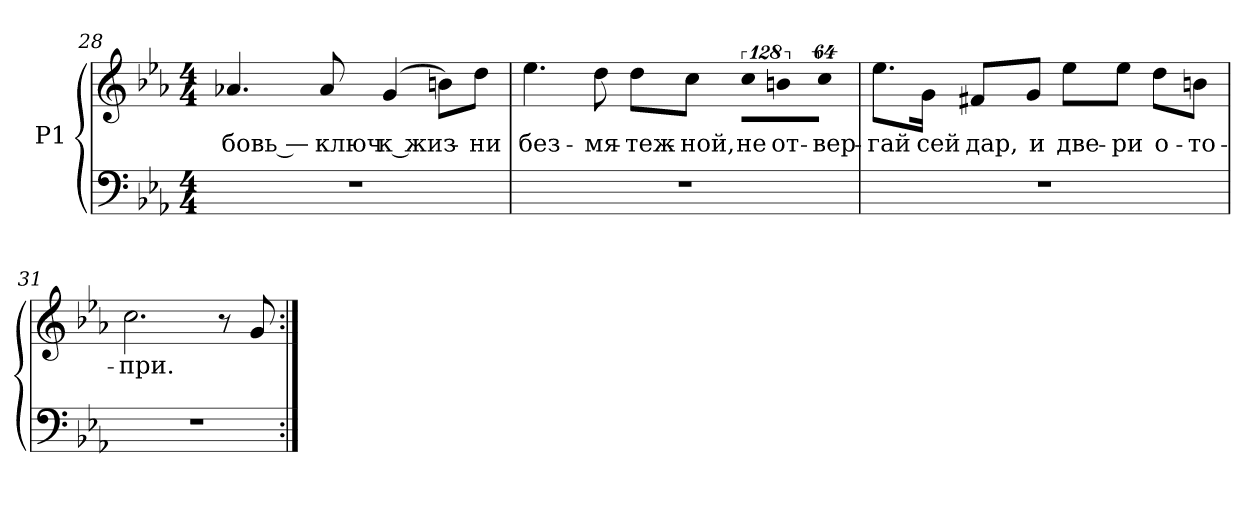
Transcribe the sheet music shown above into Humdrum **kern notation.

**kern	**kern	**text
*part1	*part1	*part1
*staff2	*staff1	*staff1
*I"P1	*	*
*clefF4	*clefG2	*
*k[b-e-a-]	*k[b-e-a-]	*
*c:	*c:	*
*M4/4	*M4/4	*
=28	=28	=28
!	!	!LO:LY:b:color=#000000
1r	4.a-Xi/	-бовь —
!	!	!LO:LY:b:color=#000000
.	8a-i/	ключ
!	!	!LO:LY:b:color=#000000
.	(4gi/	к жиз-
.	8bni\L)	.
!	!	!LO:LY:b:color=#000000
.	8ddi\J	-ни
!!LO:LB:g=z
=29	=29	=29
!	!	!LO:LY:b:color=#000000
1r	4.ee-i\	без-
!	!	!LO:LY:b:color=#000000
.	8ddi\	-мя-
!	!	!LO:LY:b:color=#000000
.	8ddi\L	-теж-
!	!	!LO:LY:b:color=#000000
.	8cci\J	-ной,
!	!LO:N:vis=8	!
!	!	!LO:LY:b:color=#000000
.	1024%85cci\L	не
!	!LO:N:vis=8	!
!	!	!LO:LY:b:color=#000000
.	1024%85bni\	от-
!	!LO:N:vis=8	!
!	!	!LO:LY:b:color=#000000
.	512%43cci\J	-вер-
=30	=30	=30
!	!	!LO:LY:b:color=#000000
1r	8.ee-i\L	-гай
!	!	!LO:LY:b:color=#000000
.	16gi\Jk	сей
!	!	!LO:LY:b:color=#000000
.	8f#Xi/L	дар,
!	!	!LO:LY:b:color=#000000
.	8gi/J	и
!	!	!LO:LY:b:color=#000000
.	8ee-i\L	две-
!	!	!LO:LY:b:color=#000000
.	8ee-i\J	-ри
!	!	!LO:LY:b:color=#000000
.	8ddi\L	о-
!	!	!LO:LY:b:color=#000000
.	8bni\J	-то-
=31	=31	=31
!	!	!LO:LY:b:color=#000000
1r	2.cci\	-при.
.	8r	.
.	8gi/	.
=:|!	=:|!	=:|!
*-	*-	*-
